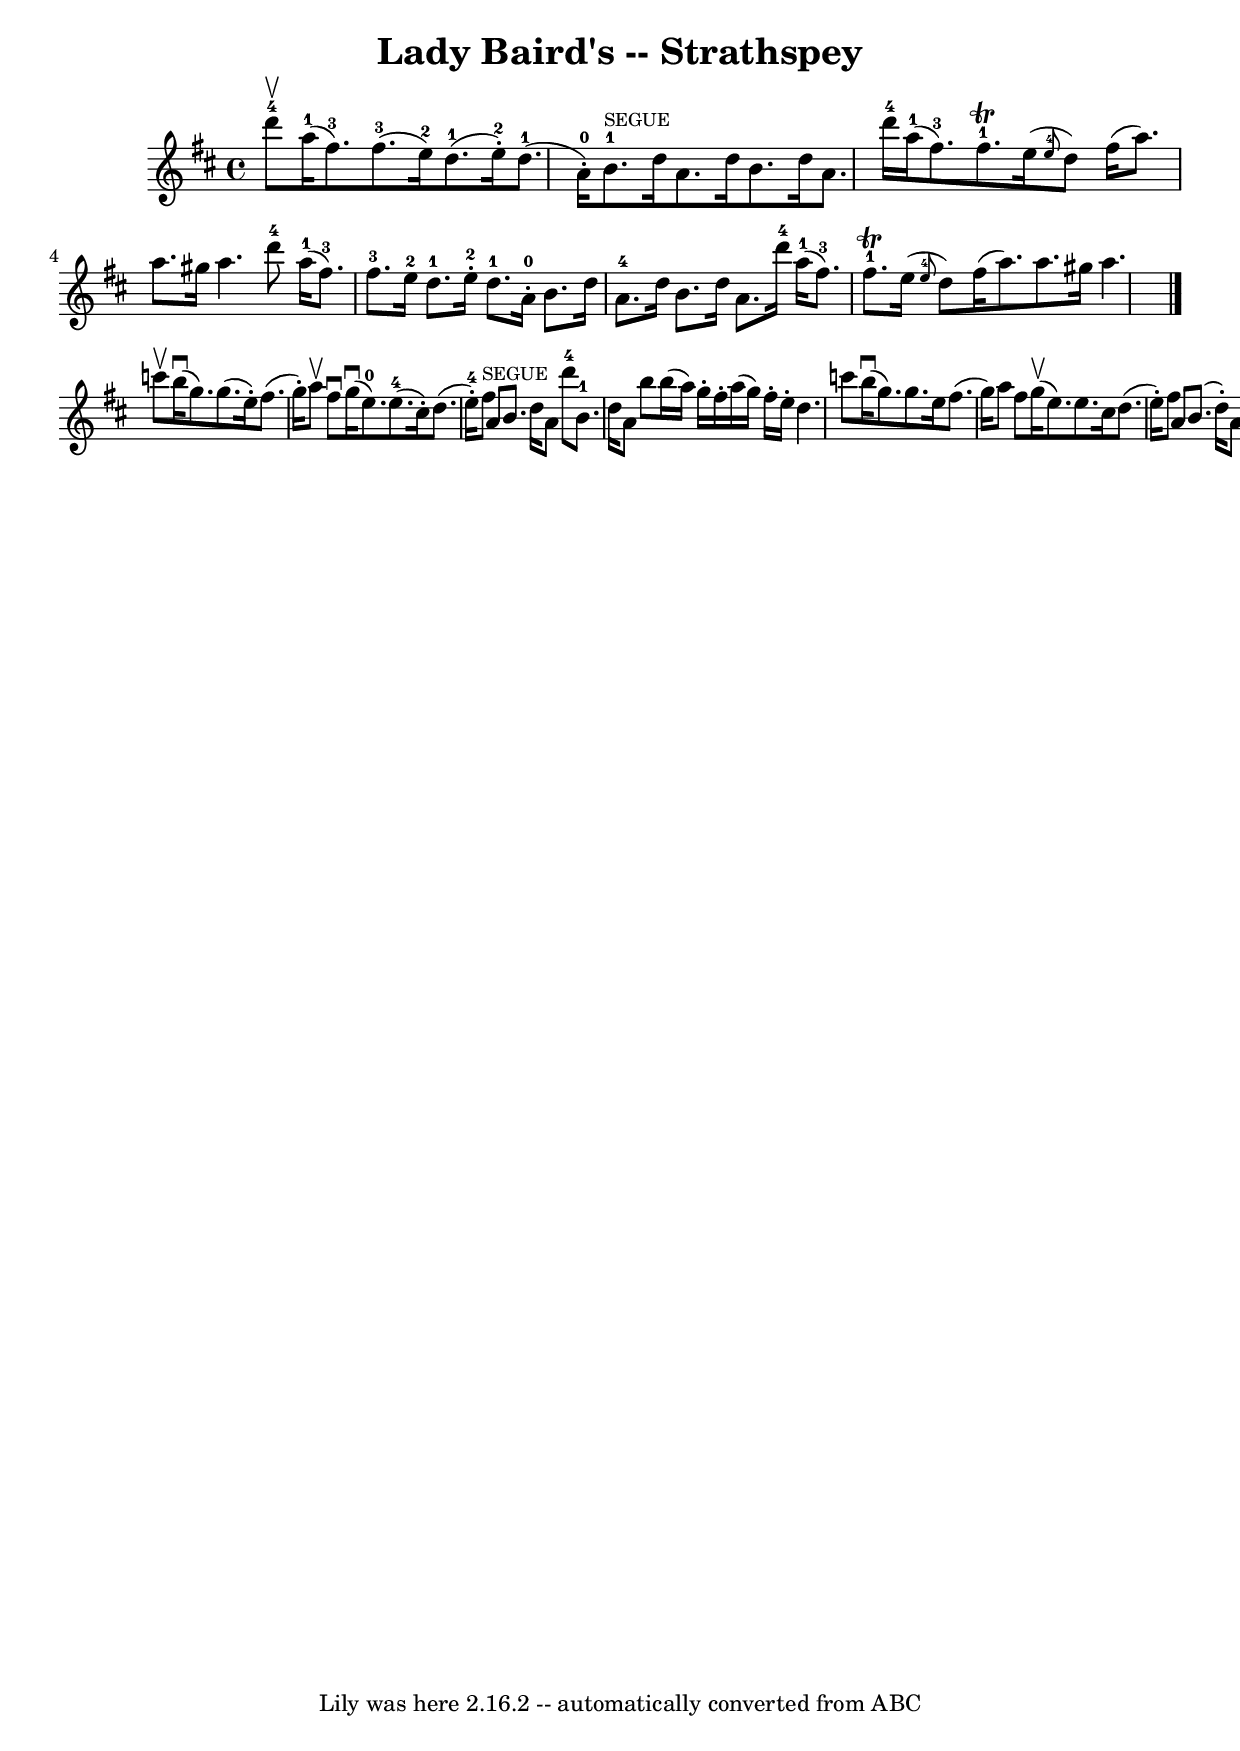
\version "2.16.2"
\include "Mammoth.ily"
\header {
  %% book = "Ryan's Mammoth Collection"
 crossRefNumber = "1"
 footnotes = "\\\\161 961"
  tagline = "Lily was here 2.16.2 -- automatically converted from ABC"
  title = "Lady Baird's -- Strathspey"

}
voicedefault =  {


  \override Staff.TimeSignature #'style = #'C
  \time 4/4 
  \key d \major d'''8-4^\upbow  |
 a''16-1( fis''8.-3) fis''8.-3(e''16-2) d''8.-1(e''16-2-.) d''8.-1(a'16-0-.)    |
 b'8.-1^\segue d''16 a'8. d''16 b'8. d''16 a'8. d'''16-4    |
  
 a''16-1(fis''8.-3) fis''8.-1^\trill e''16 (\grace {    
 e''8-4 
  } d''8) fis''16 (a''8.) a''8. gis''16 a''4. d'''8-4    |
 a''16-1(fis''8.-3) fis''8.-3 e''16-2 d''8.-1 e''16-2-. d''8.-1 a'16-0-.     |
 b'8. d''16 a'8.-4 d''16 b'8. d''16 a'8. d'''16-4    |
 a''16-1(fis''8.-3) fis''8.-1^\trill e''16 (\grace { e''8-4 
			  } d''8) fis''16 ( a''8.) a''8. gis''16 a''4.    \bar "|." c'''8^\upbow  |
 b''16^\downbow(g''8.) g''8. (e''16-.) fis''8. (g''16-.) a''8^\upbow fis''8^\downbow    |
 g''16^\downbow(e''8.-0) e''8.-4(cis''16-.) d''8. (e''16-4-.) fis''8^\segue a'8    |
 b'8. d''16 a'8 d'''8-4 b'8.-1 d''16 a'8 b''8     |
 b''16 (a''16) g''16-. fis''16-. a''16 (g''16) fis''16-. e''16-. d''4. c'''8    |
  
 b''16^\downbow(g''8.) g''8. e''16 fis''8. (g''16) a''8 fis''8     |
 g''16^\upbow(e''8.) e''8. cis''16 d''8. (e''16-.) fis''8 a'8    |
 b'8. (d''16-.) a'8 d'''8-4 b'8.^\upbow(d''16-.) a'8 b''8     |
 b''16 ( a''16) g''16-. fis''16-. a''16 (g''16) fis''16-. e''16-. d''4.    \bar " |."   

}

\score{
  <<

    \context Staff="default"
    {
      \voicedefault 
      
    }

  >>
  \layout {
    
  }
  \midi {
  }

}
